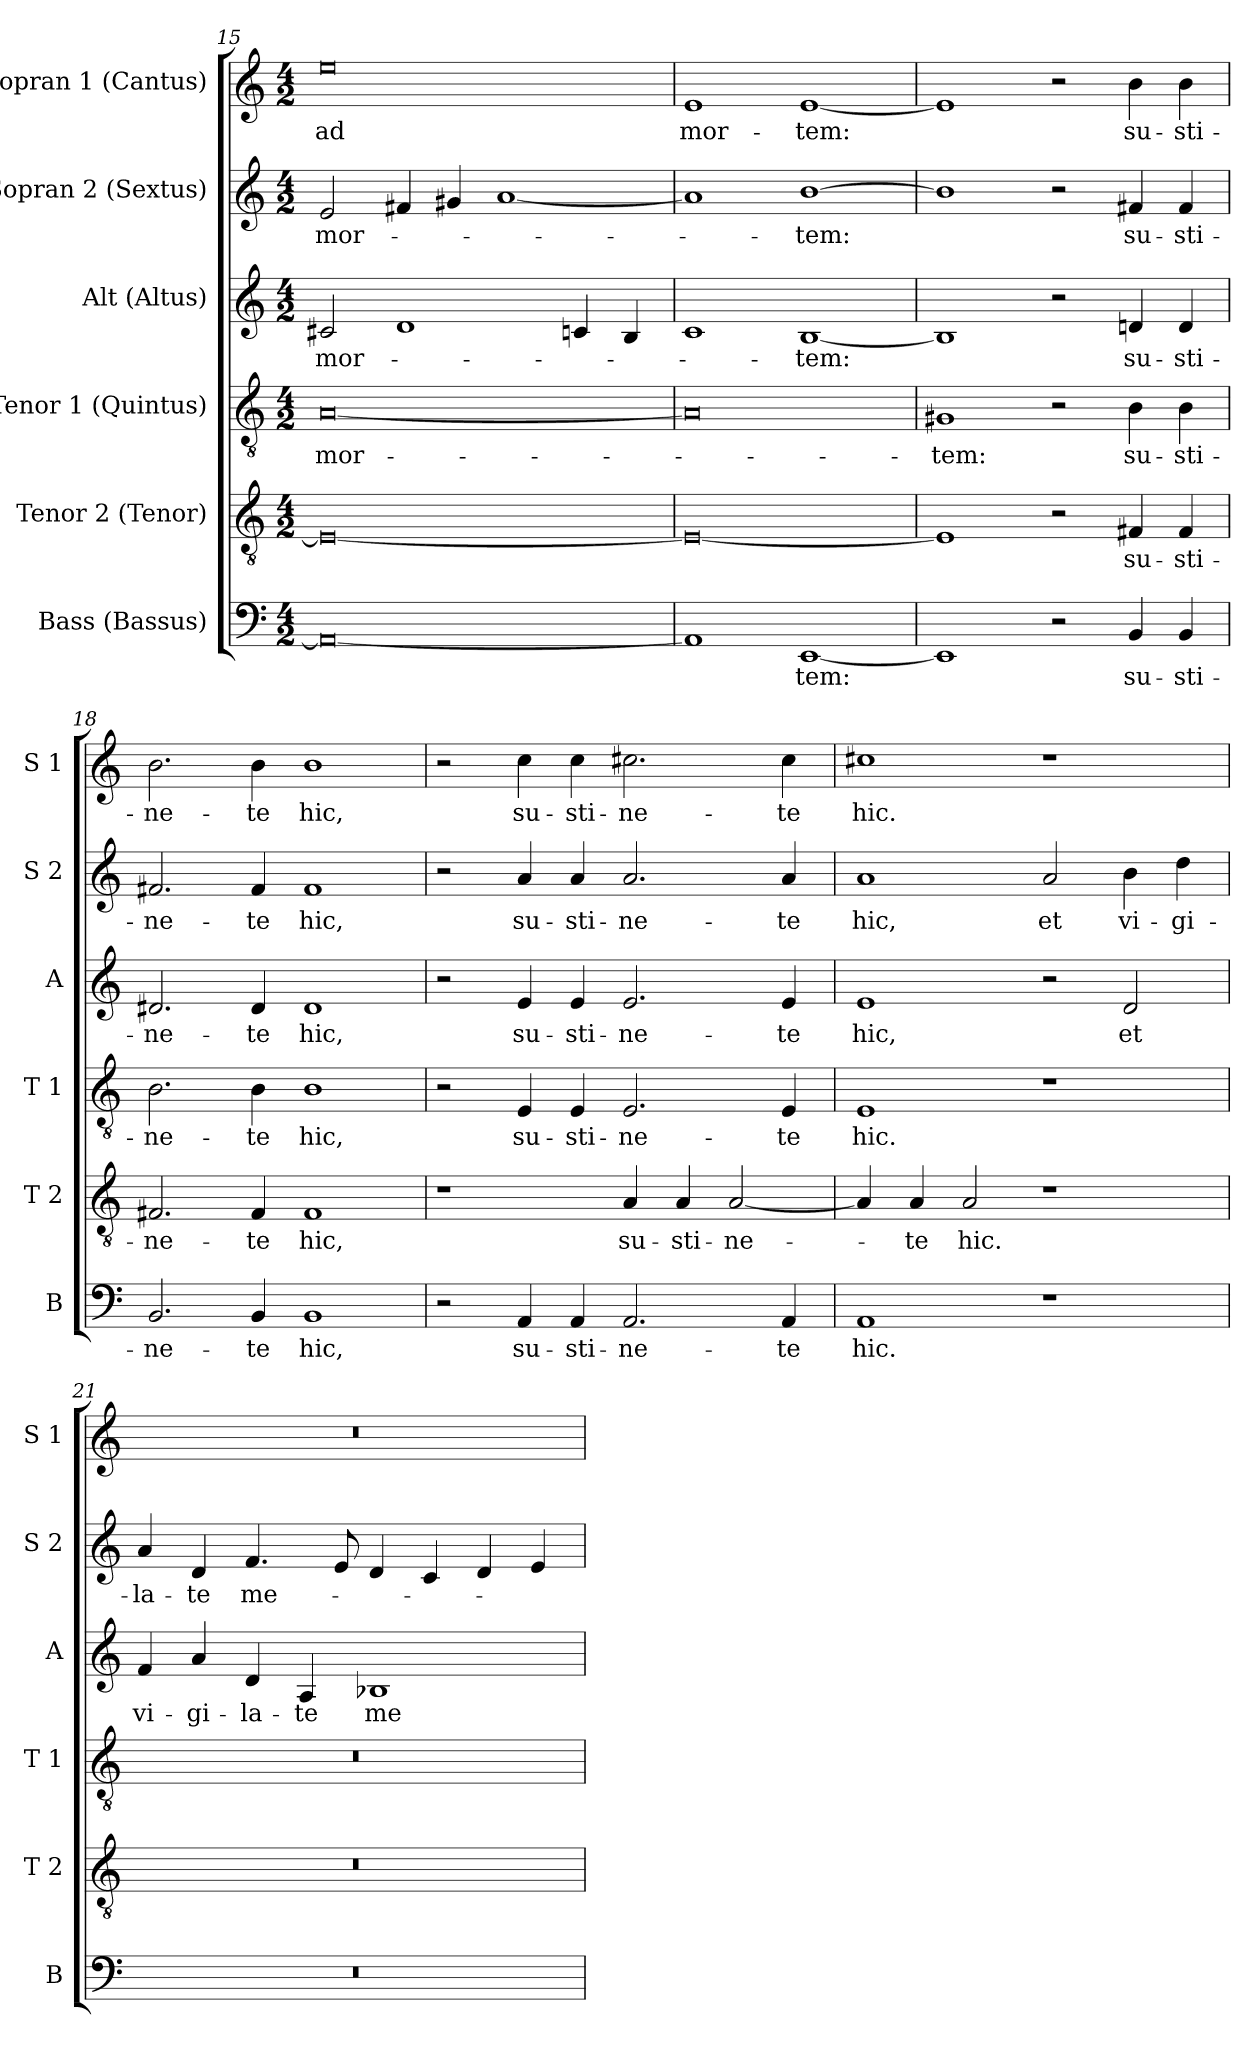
**kern	**text	**kern	**text	**kern	**text	**kern	**text	**kern	**text	**kern	**text
*part6	*part6	*part5	*part5	*part4	*part4	*part3	*part3	*part2	*part2	*part1	*part1
*staff6	*staff6	*staff5	*staff5	*staff4	*staff4	*staff3	*staff3	*staff2	*staff2	*staff1	*staff1
*I"Bass (Bassus)	*	*I"Tenor 2 (Tenor)	*	*I"Tenor 1 (Quintus)	*	*I"Alt (Altus)	*	*I"Sopran 2 (Sextus)	*	*I"Sopran 1 (Cantus)	*
*I'B	*	*I'T 2	*	*I'T 1	*	*I'A	*	*I'S 2	*	*I'S 1	*
*clefF4	*	*clefGv2	*	*clefGv2	*	*clefG2	*	*clefG2	*	*clefG2	*
*k[]	*	*k[]	*	*k[]	*	*k[]	*	*k[]	*	*k[]	*
*C:	*	*C:	*	*C:	*	*C:	*	*C:	*	*C:	*
*M4/2	*	*M4/2	*	*M4/2	*	*M4/2	*	*M4/2	*	*M4/2	*
=15	=15	=15	=15	=15	=15	=15	=15	=15	=15	=15	=15
!	!	!	!	!	!LO:LY:b	!	!LO:LY:b	!	!LO:LY:b	!	!LO:LY:b
0AA_	.	0E_	.	[0A	mor-	2c#X/	mor-	2e/	mor-	0ee	ad
.	.	.	.	.	.	1d	.	4f#X/	.	.	.
.	.	.	.	.	.	.	.	4g#X/	.	.	.
.	.	.	.	.	.	.	.	[1a	.	.	.
.	.	.	.	.	.	4cn/	.	.	.	.	.
.	.	.	.	.	.	4B/	.	.	.	.	.
=16	=16	=16	=16	=16	=16	=16	=16	=16	=16	=16	=16
!	!	!	!	!	!	!	!	!	!	!	!LO:LY:b
1AA]	.	0E_	.	0A]	.	1c	.	1a]	.	1e	mor-
!	!LO:LY:b	!	!	!	!	!	!LO:LY:b	!	!LO:LY:b	!	!LO:LY:b
[1EE	-tem:	.	.	.	.	[1B	-tem:	[1b	-tem:	[1e	-tem:
=17	=17	=17	=17	=17	=17	=17	=17	=17	=17	=17	=17
!	!	!	!	!	!LO:LY:b	!	!	!	!	!	!
1EE]	.	1E]	.	1G#X	-tem:	1B]	.	1b]	.	1e]	.
2r	.	2r	.	2r	.	2r	.	2r	.	2r	.
!	!LO:LY:b	!	!LO:LY:b	!	!LO:LY:b	!	!LO:LY:b	!	!LO:LY:b	!	!LO:LY:b
4BB/	su-	4F#X/	su-	4B\	su-	4dn/	su-	4f#X/	su-	4b\	su-
!	!LO:LY:b	!	!LO:LY:b	!	!LO:LY:b	!	!LO:LY:b	!	!LO:LY:b	!	!LO:LY:b
4BB/	-sti-	4F#/	-sti-	4B\	-sti-	4d/	-sti-	4f#/	-sti-	4b\	-sti-
!!LO:LB:g=z
=18	=18	=18	=18	=18	=18	=18	=18	=18	=18	=18	=18
!	!LO:LY:b	!	!LO:LY:b	!	!LO:LY:b	!	!LO:LY:b	!	!LO:LY:b	!	!LO:LY:b
2.BB/	-ne-	2.F#X/	-ne-	2.B\	-ne-	2.d#X/	-ne-	2.f#X/	-ne-	2.b\	-ne-
!	!LO:LY:b	!	!LO:LY:b	!	!LO:LY:b	!	!LO:LY:b	!	!LO:LY:b	!	!LO:LY:b
4BB/	-te	4F#/	-te	4B\	-te	4d#/	-te	4f#/	-te	4b\	-te
!	!LO:LY:b	!	!LO:LY:b	!	!LO:LY:b	!	!LO:LY:b	!	!LO:LY:b	!	!LO:LY:b
1BB	hic,	1F#	hic,	1B	hic,	1d#	hic,	1f#	hic,	1b	hic,
=19	=19	=19	=19	=19	=19	=19	=19	=19	=19	=19	=19
2r	.	1r	.	2r	.	2r	.	2r	.	2r	.
!	!LO:LY:b	!	!	!	!LO:LY:b	!	!LO:LY:b	!	!LO:LY:b	!	!LO:LY:b
4AA/	su-	.	.	4E/	su-	4e/	su-	4a/	su-	4cc\	su-
!	!LO:LY:b	!	!	!	!LO:LY:b	!	!LO:LY:b	!	!LO:LY:b	!	!LO:LY:b
4AA/	-sti-	.	.	4E/	-sti-	4e/	-sti-	4a/	-sti-	4cc\	-sti-
!	!LO:LY:b	!	!LO:LY:b	!	!LO:LY:b	!	!LO:LY:b	!	!LO:LY:b	!	!LO:LY:b
2.AA/	-ne-	4A/	su-	2.E/	-ne-	2.e/	-ne-	2.a/	-ne-	2.cc#X\	-ne-
!	!	!	!LO:LY:b	!	!	!	!	!	!	!	!
.	.	4A/	-sti-	.	.	.	.	.	.	.	.
!	!	!	!LO:LY:b	!	!	!	!	!	!	!	!
.	.	[2A/	-ne-	.	.	.	.	.	.	.	.
!	!LO:LY:b	!	!	!	!LO:LY:b	!	!LO:LY:b	!	!LO:LY:b	!	!LO:LY:b
4AA/	-te	.	.	4E/	-te	4e/	-te	4a/	-te	4cc#\	-te
=20	=20	=20	=20	=20	=20	=20	=20	=20	=20	=20	=20
!	!LO:LY:b	!	!	!	!LO:LY:b	!	!LO:LY:b	!	!LO:LY:b	!	!LO:LY:b
1AA	hic.	4A/]	.	1E	hic.	1e	hic,	1a	hic,	1cc#X	hic.
!	!	!	!LO:LY:b	!	!	!	!	!	!	!	!
.	.	4A/	-te	.	.	.	.	.	.	.	.
!	!	!	!LO:LY:b	!	!	!	!	!	!	!	!
.	.	2A/	hic.	.	.	.	.	.	.	.	.
!	!	!	!	!	!	!	!	!	!LO:LY:b	!	!
1r	.	1r	.	1r	.	2r	.	2a/	et	1r	.
!	!	!	!	!	!	!	!LO:LY:b	!	!LO:LY:b	!	!
.	.	.	.	.	.	2d/	et	4b\	vi-	.	.
!	!	!	!	!	!	!	!	!	!LO:LY:b	!	!
.	.	.	.	.	.	.	.	4dd\	-gi-	.	.
=21	=21	=21	=21	=21	=21	=21	=21	=21	=21	=21	=21
!	!	!	!	!	!	!	!LO:LY:b	!	!LO:LY:b	!	!
0r	.	0r	.	0r	.	4f/	vi-	4a/	-la-	0r	.
!	!	!	!	!	!	!	!LO:LY:b	!	!LO:LY:b	!	!
.	.	.	.	.	.	4a/	-gi-	4d/	-te	.	.
!	!	!	!	!	!	!	!LO:LY:b	!	!LO:LY:b	!	!
.	.	.	.	.	.	4d/	-la-	4.f/	me-	.	.
!	!	!	!	!	!	!	!LO:LY:b	!	!	!	!
.	.	.	.	.	.	4A/	-te	.	.	.	.
.	.	.	.	.	.	.	.	8e/	.	.	.
!	!	!	!	!	!	!	!LO:LY:b	!	!	!	!
.	.	.	.	.	.	1B-X	me-	4d/	.	.	.
.	.	.	.	.	.	.	.	4c/	.	.	.
.	.	.	.	.	.	.	.	4d/	.	.	.
.	.	.	.	.	.	.	.	4e/	.	.	.
=	=	=	=	=	=	=	=	=	=	=	=
*-	*-	*-	*-	*-	*-	*-	*-	*-	*-	*-	*-
